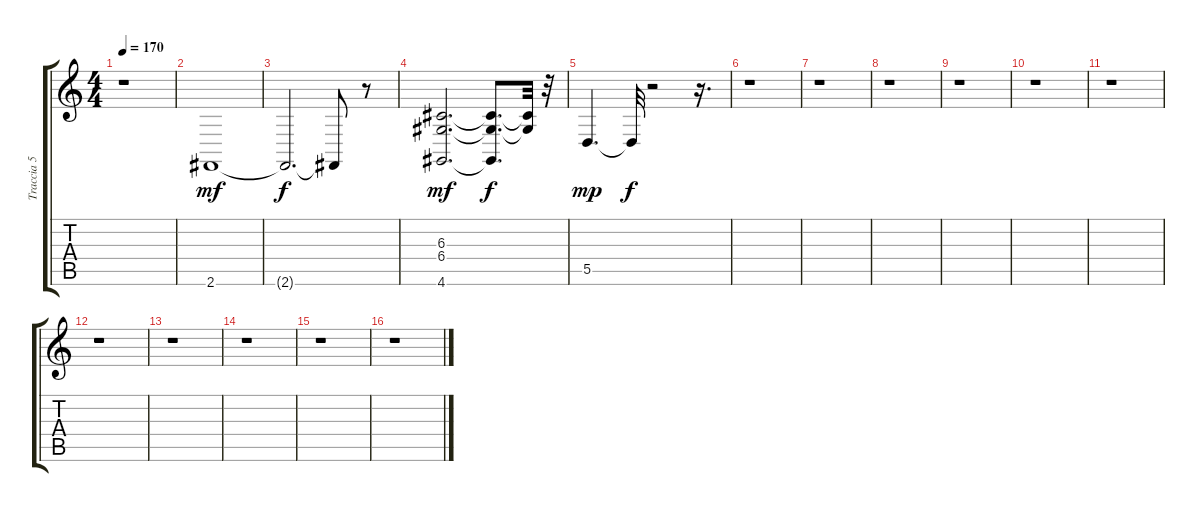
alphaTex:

\track ("Traccia 5" "Traccia 5") {instrument pad2warm}
\staff {score tabs}
\tuning (E4 B3 G3 D3 A2 E2) {hide}
\ts (4 4)
\tempo 170
\clef g2
\ks c
r.1{dy f} |
2.6.1{dy mf} |
2.6{t}.2{d dy f} 2.6{t}.8 r.8 |
(6.3 6.4 4.6).2{d dy mf} (6.3{t} 6.4{t} 4.6{t}).8{d dy f} (6.3{t} 6.4{t}).32 r.32 |
5.5.4{d dy mp} 5.5{t}.32{dy f} r.2 r.16{d} |
r.1 |
r.1 |
r.1 |
r.1 |
r.1 |
r.1 |
r.1 |
r.1 |
r.1 |
r.1 |
r.1
